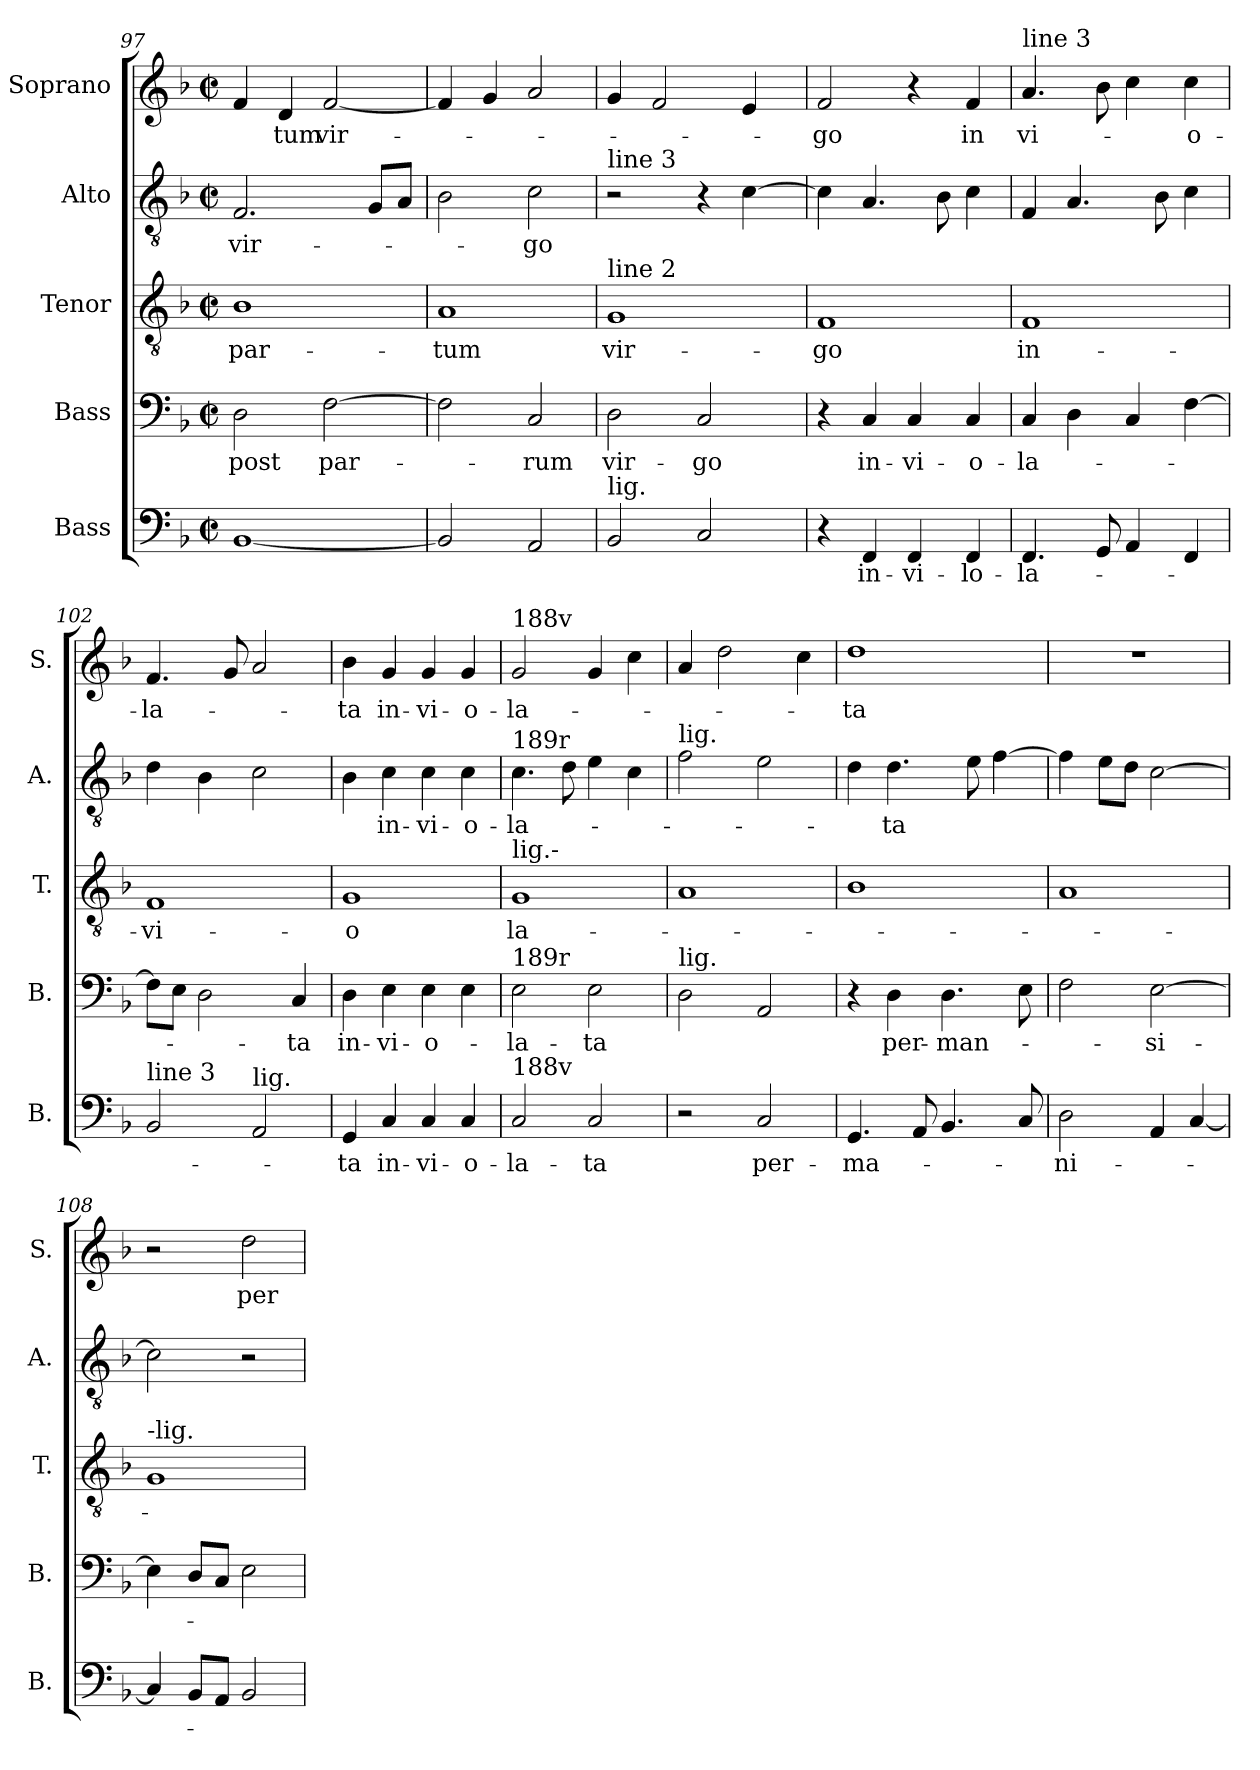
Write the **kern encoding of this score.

**kern	**text	**kern	**text	**kern	**text	**kern	**text	**kern	**text
*part5	*part5	*part4	*part4	*part3	*part3	*part2	*part2	*part1	*part1
*staff5	*staff5	*staff4	*staff4	*staff3	*staff3	*staff2	*staff2	*staff1	*staff1
*I"Bass	*	*I"Bass	*	*I"Tenor	*	*I"Alto	*	*I"Soprano	*
*I'B.	*	*I'B.	*	*I'T.	*	*I'A.	*	*I'S.	*
*clefF4	*	*clefF4	*	*clefGv2	*	*clefGv2	*	*clefG2	*
*k[b-]	*	*k[b-]	*	*k[b-]	*	*k[b-]	*	*k[b-]	*
*M2/2	*	*M2/2	*	*M2/2	*	*M2/2	*	*M2/2	*
*met(c|)	*	*met(c|)	*	*met(c|)	*	*met(c|)	*	*met(c|)	*
=97	=97	=97	=97	=97	=97	=97	=97	=97	=97
!	!	!	!LO:LY:b	!	!LO:LY:b	!	!LO:LY:b	!	!
[1BB-	.	2D\	post	1B-	par-	2.F/	vir-	4f/	.
!	!	!	!	!	!	!	!	!	!LO:LY:b
.	.	.	.	.	.	.	.	4d/	tum
!	!	!	!LO:LY:b	!	!	!	!	!	!LO:LY:b
.	.	[2F\	par-	.	.	.	.	[2f/	vir-
.	.	.	.	.	.	8GL	.	.	.
.	.	.	.	.	.	8AJ	.	.	.
!!LO:LB:g=z
=98	=98	=98	=98	=98	=98	=98	=98	=98	=98
!	!	!	!	!	!LO:LY:b	!	!	!	!
2BB-/]	.	2F\]	.	1A	-tum	2B-\	.	4f/]	.
.	.	.	.	.	.	.	.	4g/	.
!	!	!	!LO:LY:b	!	!	!	!LO:LY:b	!	!
2AA/	.	2C/	-rum	.	.	2c\	-go	2a/	.
!!LO:PB:g=z
=99	=99	=99	=99	=99	=99	=99	=99	=99	=99
!	!	!	!	!	!	!LO:TX:a:t=line 3	!	!	!
!	!	!	!	!LO:TX:a:t=line 2	!	!	!	!	!
!LO:TX:a:t=lig.	!	!	!	!	!	!	!	!	!
!	!	!	!LO:LY:b	!	!LO:LY:b	!	!	!	!
2BB-/	.	2D\	vir-	1G	vir-	2r	.	4g/	.
.	.	.	.	.	.	.	.	2f/	.
!	!	!	!LO:LY:b	!	!	!	!	!	!
2C/	.	2C/	-go	.	.	4r	.	.	.
.	.	.	.	.	.	[4c\	.	4e/	.
=100	=100	=100	=100	=100	=100	=100	=100	=100	=100
!	!	!	!	!	!LO:LY:b	!	!	!	!LO:LY:b
4r	.	4r	.	1F	-go	4c\]	.	2f/	go
!	!LO:LY:b	!	!LO:LY:b	!	!	!	!	!	!
4FF/	in-	4C/	in-	.	.	4.A/	.	.	.
!	!LO:LY:b	!	!LO:LY:b	!	!	!	!	!	!
4FF/	-vi-	4C/	-vi-	.	.	.	.	4r	.
.	.	.	.	.	.	8B-\	.	.	.
!	!LO:LY:b	!	!LO:LY:b	!	!	!	!	!	!LO:LY:b
4FF/	-lo-	4C/	-o-	.	.	4c\	.	4f/	in
=101	=101	=101	=101	=101	=101	=101	=101	=101	=101
!	!	!	!	!	!	!	!	!LO:TX:a:t=line 3	!
!	!LO:LY:b	!	!LO:LY:b	!	!LO:LY:b	!	!	!	!LO:LY:b
4.FF/	-la-	4C/	-la-	1F	in-	4F/	.	4.a/	vi-
.	.	4D\	.	.	.	4.A/	.	.	.
8GG/	.	.	.	.	.	.	.	8b-\	.
4AA/	.	4C/	.	.	.	.	.	4cc\	.
.	.	.	.	.	.	8B-\	.	.	.
!	!	!	!	!	!	!	!	!	!LO:LY:b
4FF/	.	[4F\	.	.	.	4c\	.	4cc\	-o-
=102	=102	=102	=102	=102	=102	=102	=102	=102	=102
!LO:TX:a:t=line 3	!	!	!	!	!	!	!	!	!
!	!	!	!	!	!LO:LY:b	!	!	!	!LO:LY:b
2BB-/	.	8FL]	.	1F	-vi-	4d\	.	4.f/	-la-
.	.	8EJ	.	.	.	.	.	.	.
.	.	2D\	.	.	.	4B-\	.	.	.
.	.	.	.	.	.	.	.	8g/	.
!LO:TX:a:t=lig.	!	!	!	!	!	!	!	!	!
2AA/	.	.	.	.	.	2c\	.	2a/	.
!	!	!	!LO:LY:b	!	!	!	!	!	!
.	.	4C/	ta	.	.	.	.	.	.
=103	=103	=103	=103	=103	=103	=103	=103	=103	=103
!	!LO:LY:b	!	!LO:LY:b	!	!LO:LY:b	!	!	!	!LO:LY:b
4GG/	ta	4D\	in-	1G	-o	4B-\	.	4b-\	ta
!	!LO:LY:b	!	!LO:LY:b	!	!	!	!LO:LY:b	!	!LO:LY:b
4C/	in-	4E\	-vi-	.	.	4c\	in-	4g/	in-
!	!LO:LY:b	!	!LO:LY:b	!	!	!	!LO:LY:b	!	!LO:LY:b
4C/	-vi-	4E\	-o-	.	.	4c\	-vi-	4g/	-vi-
!	!LO:LY:b	!	!	!	!	!	!LO:LY:b	!	!LO:LY:b
4C/	-o-	4E\	.	.	.	4c\	-o-	4g/	-o-
=104	=104	=104	=104	=104	=104	=104	=104	=104	=104
!	!	!	!	!	!	!	!	!LO:TX:a:t=188v	!
!	!	!	!	!	!	!LO:TX:a:t=189r	!	!	!
!	!	!	!	!LO:TX:a:t=lig.-	!	!	!	!	!
!	!	!LO:TX:a:t=189r	!	!	!	!	!	!	!
!LO:TX:a:t=188v	!	!	!	!	!	!	!	!	!
!	!LO:LY:b	!	!LO:LY:b	!	!LO:LY:b	!	!LO:LY:b	!	!LO:LY:b
2C/	-la-	2E\	la-	1G	la-	4.c\	-la-	2g/	la-
.	.	.	.	.	.	8d\	.	.	.
!	!LO:LY:b	!	!LO:LY:b	!	!	!	!	!	!
2C/	-ta	2E\	-ta	.	.	4e\	.	4g/	.
.	.	.	.	.	.	4c\	.	4cc\	.
!!LO:LB:g=z
=105	=105	=105	=105	=105	=105	=105	=105	=105	=105
!	!	!	!	!	!	!LO:TX:a:t=lig.	!	!	!
!	!	!LO:TX:a:t=lig.	!	!	!	!	!	!	!
2r	.	2D\	.	1A	.	2f\	.	4a/	.
.	.	.	.	.	.	.	.	2dd\	.
!	!LO:LY:b	!	!	!	!	!	!	!	!
2C/	per-	2AA/	.	.	.	2e\	.	.	.
.	.	.	.	.	.	.	.	4cc\	.
!!LO:PB:g=z
=106	=106	=106	=106	=106	=106	=106	=106	=106	=106
!	!LO:LY:b	!	!	!	!	!	!	!	!LO:LY:b
4.GG/	-ma-	4r	.	1B-	.	4d\	.	1dd	ta
!	!	!	!LO:LY:b	!	!	!	!LO:LY:b	!	!
.	.	4D\	per-	.	.	4.d\	-ta	.	.
8AA/	.	.	.	.	.	.	.	.	.
!	!	!	!LO:LY:b	!	!	!	!	!	!
4.BB-/	.	4.D\	-man-	.	.	.	.	.	.
.	.	.	.	.	.	8e\	.	.	.
.	.	.	.	.	.	[4f\	.	.	.
8C/	.	8E\	.	.	.	.	.	.	.
=107	=107	=107	=107	=107	=107	=107	=107	=107	=107
!	!LO:LY:b	!	!	!	!	!	!	!	!
2D\	-ni-	2F\	.	1A	.	4f\]	.	1r	.
.	.	.	.	.	.	8eL	.	.	.
.	.	.	.	.	.	8dJ	.	.	.
!	!	!	!LO:LY:b	!	!	!	!	!	!
4AA/	.	[2E\	-si-	.	.	[2c\	.	.	.
[4C/	.	.	.	.	.	.	.	.	.
=108	=108	=108	=108	=108	=108	=108	=108	=108	=108
!	!	!	!	!LO:TX:a:t=-lig.	!	!	!	!	!
4C/]	.	4E\]	.	1G	.	2c\]	.	2r	.
8BB-L	.	8DL	.	.	.	.	.	.	.
8AAJ	.	8CJ	.	.	.	.	.	.	.
!	!	!	!	!	!	!	!	!	!LO:LY:b
2BB-/	.	2E\	.	.	.	2r	.	2dd\	per-
=	=	=	=	=	=	=	=	=	=
*-	*-	*-	*-	*-	*-	*-	*-	*-	*-
